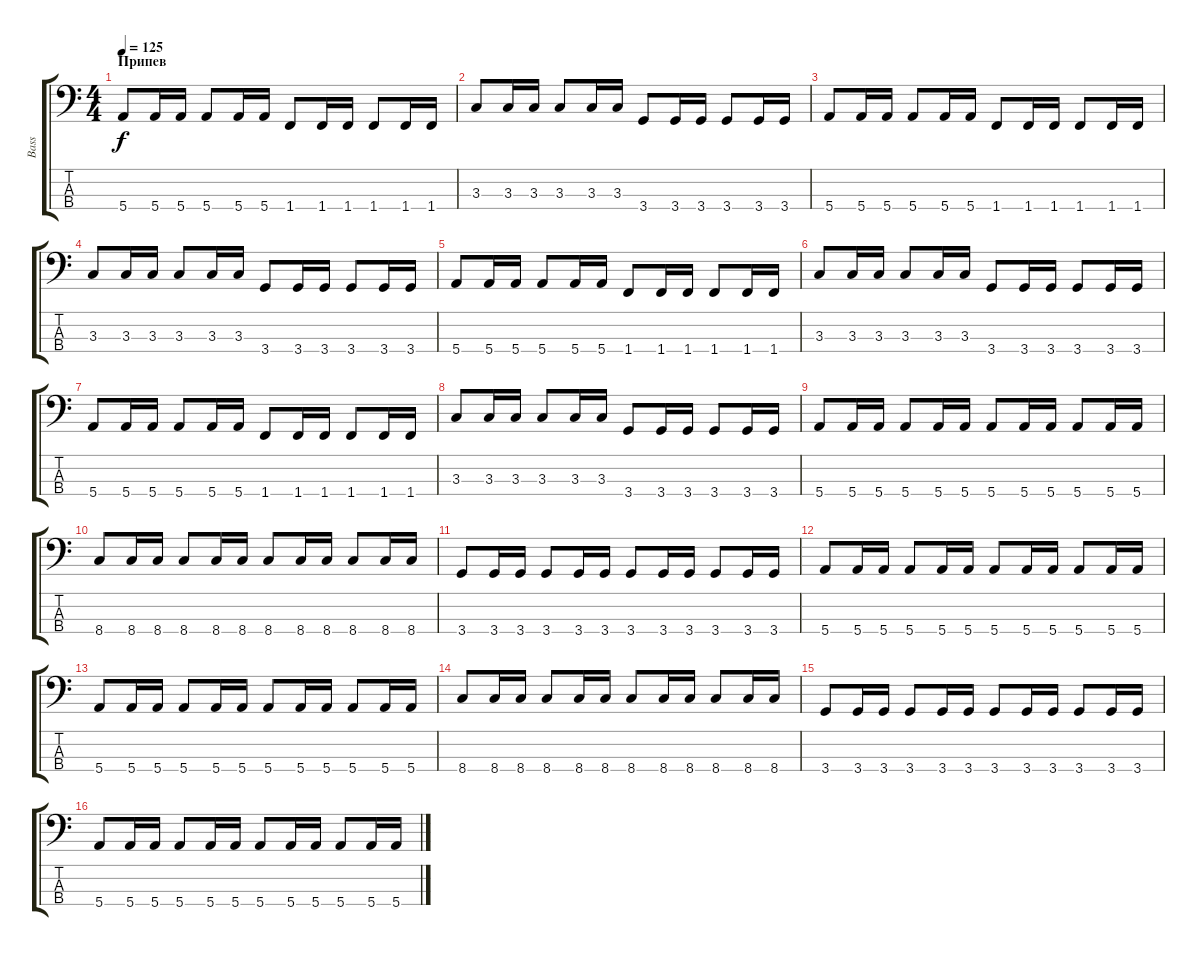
\track ("Bass" "Bass") {instrument electricbassfinger}
\staff {score tabs}
\tuning (G2 D2 A1 E1) {hide}
\ts (4 4)
\section ("" "Припев")
\tempo 125
\clef f4
\ks c
5.4.8{dy f} 5.4.16 5.4.16 5.4.8 5.4.16 5.4.16 1.4.8 1.4.16 1.4.16 1.4.8 1.4.16 1.4.16 |
3.3.8 3.3.16 3.3.16 3.3.8 3.3.16 3.3.16 3.4.8 3.4.16 3.4.16 3.4.8 3.4.16 3.4.16 |
5.4.8 5.4.16 5.4.16 5.4.8 5.4.16 5.4.16 1.4.8 1.4.16 1.4.16 1.4.8 1.4.16 1.4.16 |
3.3.8 3.3.16 3.3.16 3.3.8 3.3.16 3.3.16 3.4.8 3.4.16 3.4.16 3.4.8 3.4.16 3.4.16 |
5.4.8 5.4.16 5.4.16 5.4.8 5.4.16 5.4.16 1.4.8 1.4.16 1.4.16 1.4.8 1.4.16 1.4.16 |
3.3.8 3.3.16 3.3.16 3.3.8 3.3.16 3.3.16 3.4.8 3.4.16 3.4.16 3.4.8 3.4.16 3.4.16 |
5.4.8 5.4.16 5.4.16 5.4.8 5.4.16 5.4.16 1.4.8 1.4.16 1.4.16 1.4.8 1.4.16 1.4.16 |
3.3.8 3.3.16 3.3.16 3.3.8 3.3.16 3.3.16 3.4.8 3.4.16 3.4.16 3.4.8 3.4.16 3.4.16 |
5.4.8 5.4.16 5.4.16 5.4.8 5.4.16 5.4.16 5.4.8 5.4.16 5.4.16 5.4.8 5.4.16 5.4.16 |
8.4.8 8.4.16 8.4.16 8.4.8 8.4.16 8.4.16 8.4.8 8.4.16 8.4.16 8.4.8 8.4.16 8.4.16 |
3.4.8 3.4.16 3.4.16 3.4.8 3.4.16 3.4.16 3.4.8 3.4.16 3.4.16 3.4.8 3.4.16 3.4.16 |
5.4.8 5.4.16 5.4.16 5.4.8 5.4.16 5.4.16 5.4.8 5.4.16 5.4.16 5.4.8 5.4.16 5.4.16 |
5.4.8 5.4.16 5.4.16 5.4.8 5.4.16 5.4.16 5.4.8 5.4.16 5.4.16 5.4.8 5.4.16 5.4.16 |
8.4.8 8.4.16 8.4.16 8.4.8 8.4.16 8.4.16 8.4.8 8.4.16 8.4.16 8.4.8 8.4.16 8.4.16 |
3.4.8 3.4.16 3.4.16 3.4.8 3.4.16 3.4.16 3.4.8 3.4.16 3.4.16 3.4.8 3.4.16 3.4.16 |
5.4.8 5.4.16 5.4.16 5.4.8 5.4.16 5.4.16 5.4.8 5.4.16 5.4.16 5.4.8 5.4.16 5.4.16
